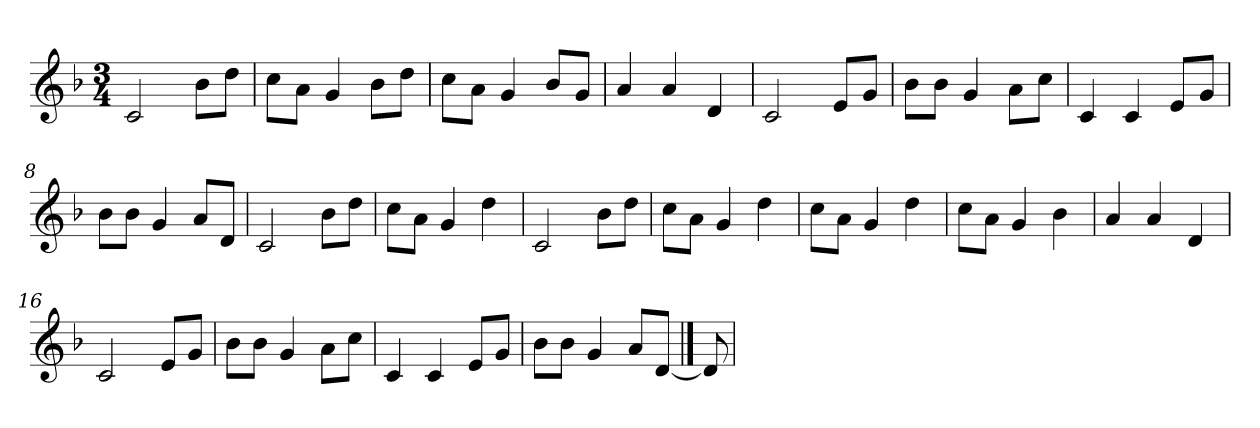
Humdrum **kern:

**kern
*part1
*staff1
*clefG2
*k[b-]
*F:
*M3/4
=
2c
8b-\L
8dd\J
=2
8cc\L
8a\J
4g
8b-\L
8dd\J
=3
8cc\L
8a\J
4g
8b-/L
8g/J
=4
4a
4a
4d
=5y
2c
8e/L
8g/J
=6
8b-\L
8b-\J
4g
8a\L
8cc\J
=7
4c
4c
8e/L
8g/J
=8
8b-\L
8b-\J
4g
8a/L
8d/J
=9y
2c
8b-\L
8dd\J
=10
8cc\L
8a\J
4g
4dd
=11
2c
8b-\L
8dd\J
=12
8cc\L
8a\J
4g
4dd
=13y
8cc\L
8a\J
4g
4dd
=14
8cc\L
8a\J
4g
4b-
=15
4a
4a
4d
=16y
2c
8e/L
8g/J
=17
8b-\L
8b-\J
4g
8a\L
8cc\J
=18
4c
4c
8e/L
8g/J
=19
8b-\L
8b-\J
4g
8a/L
[8d/J
==20
8d]
=
*-
